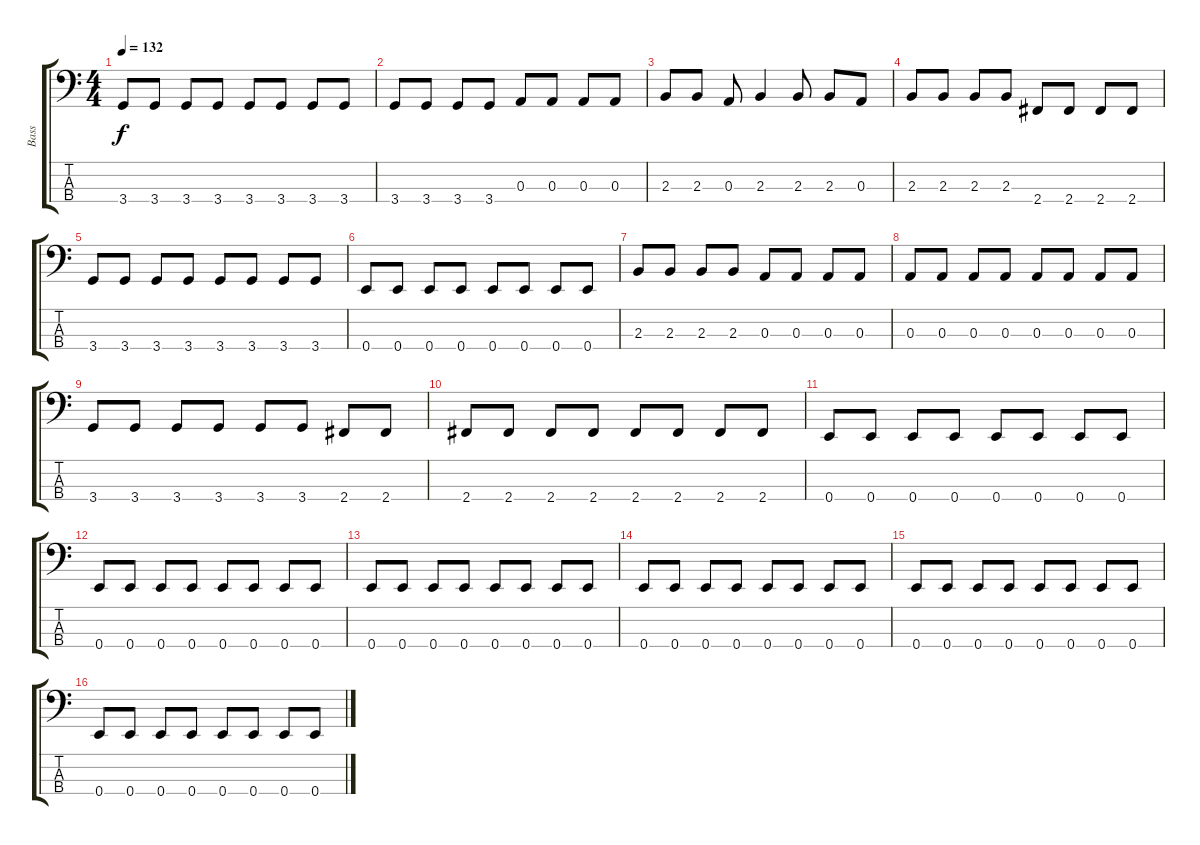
\track ("Bass" "Bass") {instrument electricbassfinger}
\staff {score tabs}
\tuning (G2 D2 A1 E1) {hide}
\ts (4 4)
\tempo 132
\clef f4
\ks c
3.4.8{dy f} 3.4.8 3.4.8 3.4.8 3.4.8 3.4.8 3.4.8 3.4.8 |
3.4.8 3.4.8 3.4.8 3.4.8 0.3.8 0.3.8 0.3.8 0.3.8 |
2.3.8 2.3.8 0.3.8 2.3.4 2.3.8 2.3.8 0.3.8 |
2.3.8 2.3.8 2.3.8 2.3.8 2.4.8 2.4.8 2.4.8 2.4.8 |
3.4.8 3.4.8 3.4.8 3.4.8 3.4.8 3.4.8 3.4.8 3.4.8 |
0.4.8 0.4.8 0.4.8 0.4.8 0.4.8 0.4.8 0.4.8 0.4.8 |
2.3.8 2.3.8 2.3.8 2.3.8 0.3.8 0.3.8 0.3.8 0.3.8 |
0.3.8 0.3.8 0.3.8 0.3.8 0.3.8 0.3.8 0.3.8 0.3.8 |
3.4.8 3.4.8 3.4.8 3.4.8 3.4.8 3.4.8 2.4.8 2.4.8 |
2.4.8 2.4.8 2.4.8 2.4.8 2.4.8 2.4.8 2.4.8 2.4.8 |
0.4.8 0.4.8 0.4.8 0.4.8 0.4.8 0.4.8 0.4.8 0.4.8 |
0.4.8 0.4.8 0.4.8 0.4.8 0.4.8 0.4.8 0.4.8 0.4.8 |
0.4.8 0.4.8 0.4.8 0.4.8 0.4.8 0.4.8 0.4.8 0.4.8 |
0.4.8 0.4.8 0.4.8 0.4.8 0.4.8 0.4.8 0.4.8 0.4.8 |
0.4.8 0.4.8 0.4.8 0.4.8 0.4.8 0.4.8 0.4.8 0.4.8 |
0.4.8 0.4.8 0.4.8 0.4.8 0.4.8 0.4.8 0.4.8 0.4.8
